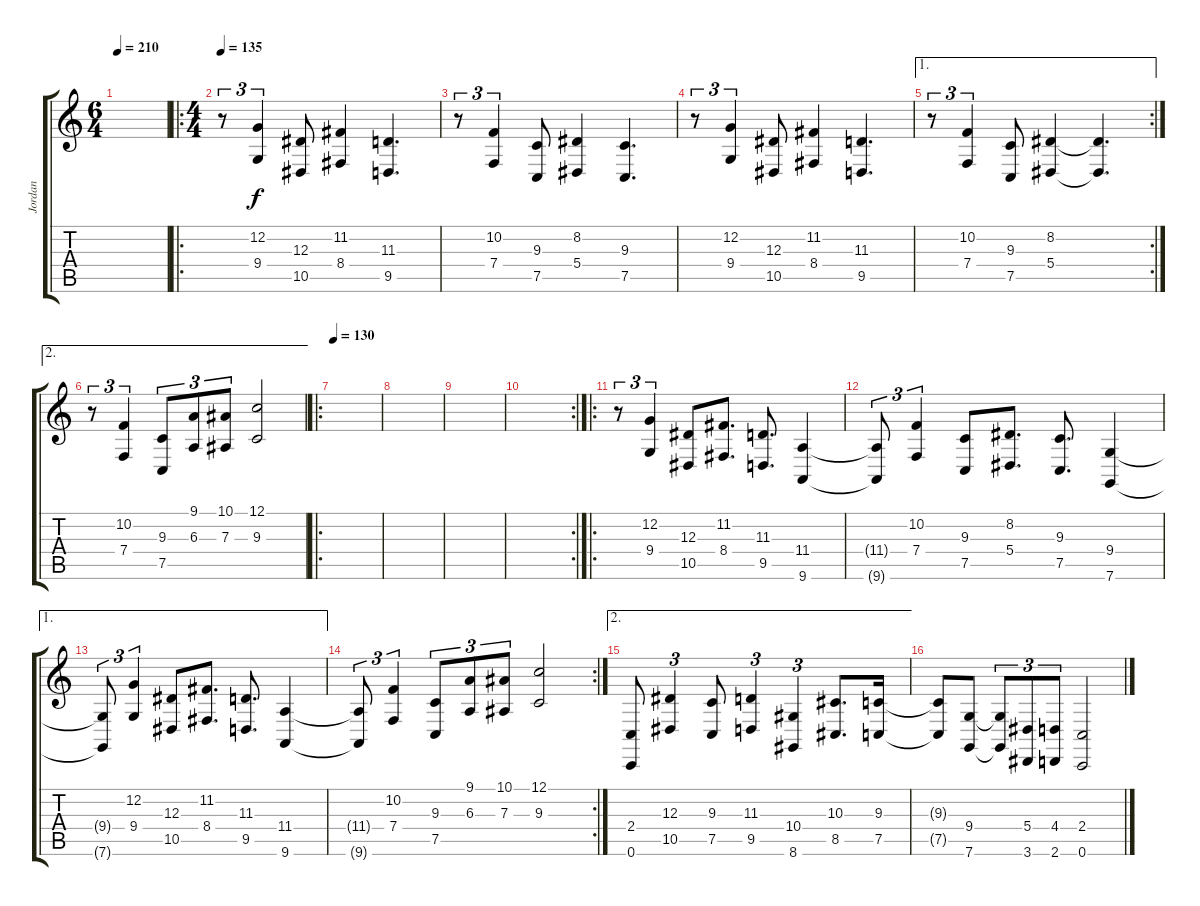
\track ("Jordan" "Jordan") {instrument stringensemble1}
\staff {score tabs}
\tuning (C4 G3 Eb3 Bb2 F2 C2) {hide}
\ts (6 4)
\tempo 210
\clef g2
\ks c
|
\ro
\ts (4 4)
\tempo 135
r.8{tu (3 2)} (12.2 9.4).4{tu (3 2)} (12.3 10.5).8 (11.2 8.4).4 (11.3 9.5).4{d} |
r.8{tu (3 2)} (10.2 7.4).4{tu (3 2)} (9.3 7.5).8 (8.2 5.4).4 (9.3 7.5).4{d} |
r.8{tu (3 2)} (12.2 9.4).4{tu (3 2)} (12.3 10.5).8 (11.2 8.4).4 (11.3 9.5).4{d} |
\ae 1
\rc 2
r.8{tu (3 2)} (10.2 7.4).4{tu (3 2)} (9.3 7.5).8 (8.2 5.4).4 (8.2{t} 5.4{t}).4{d} |
\ae 2
r.8{tu (3 2)} (10.2 7.4).4{tu (3 2)} (9.3 7.5).8{tu (3 2)} (9.1 6.3).8{tu (3 2)} (10.1 7.3).8{tu (3 2)} (12.1 9.3).2 |
\ro
\tempo 130
|
|
|
\rc 2
|
\ro
r.8{tu (3 2) volume 11 instrument stringensemble1} (12.2 9.4).4{tu (3 2)} (12.3 10.5).8 (11.2 8.4).8{d} (11.3 9.5).8{d} (11.4 9.6).4 |
(11.4{t} 9.6{t}).8{tu (3 2)} (10.2 7.4).4{tu (3 2)} (9.3 7.5).8 (8.2 5.4).8{d} (9.3 7.5).8{d} (9.4 7.6).4 |
\ae 1
(9.4{t} 7.6{t}).8{tu (3 2)} (12.2 9.4).4{tu (3 2)} (12.3 10.5).8 (11.2 8.4).8{d} (11.3 9.5).8{d} (11.4 9.6).4 |
\rc 2
(11.4{t} 9.6{t}).8{tu (3 2)} (10.2 7.4).4{tu (3 2)} (9.3 7.5).8{tu (3 2)} (9.1 6.3).8{tu (3 2)} (10.1 7.3).8{tu (3 2)} (12.1 9.3).2 |
\ae 2
(2.4 0.6).8 (12.3 10.5).4{tu (3 2)} (9.3 7.5).8 (11.3 9.5).4{tu (3 2)} (10.4 8.6).4{tu (3 2)} (10.3 8.5).8{d} (9.3 7.5).16 |
(9.3{t} 7.5{t}).8 (9.4 7.6).8 (9.4{t} 7.6{t}).8{tu (3 2)} (5.4 3.6).8{tu (3 2)} (4.4 2.6).8{tu (3 2)} (2.4 0.6).2
